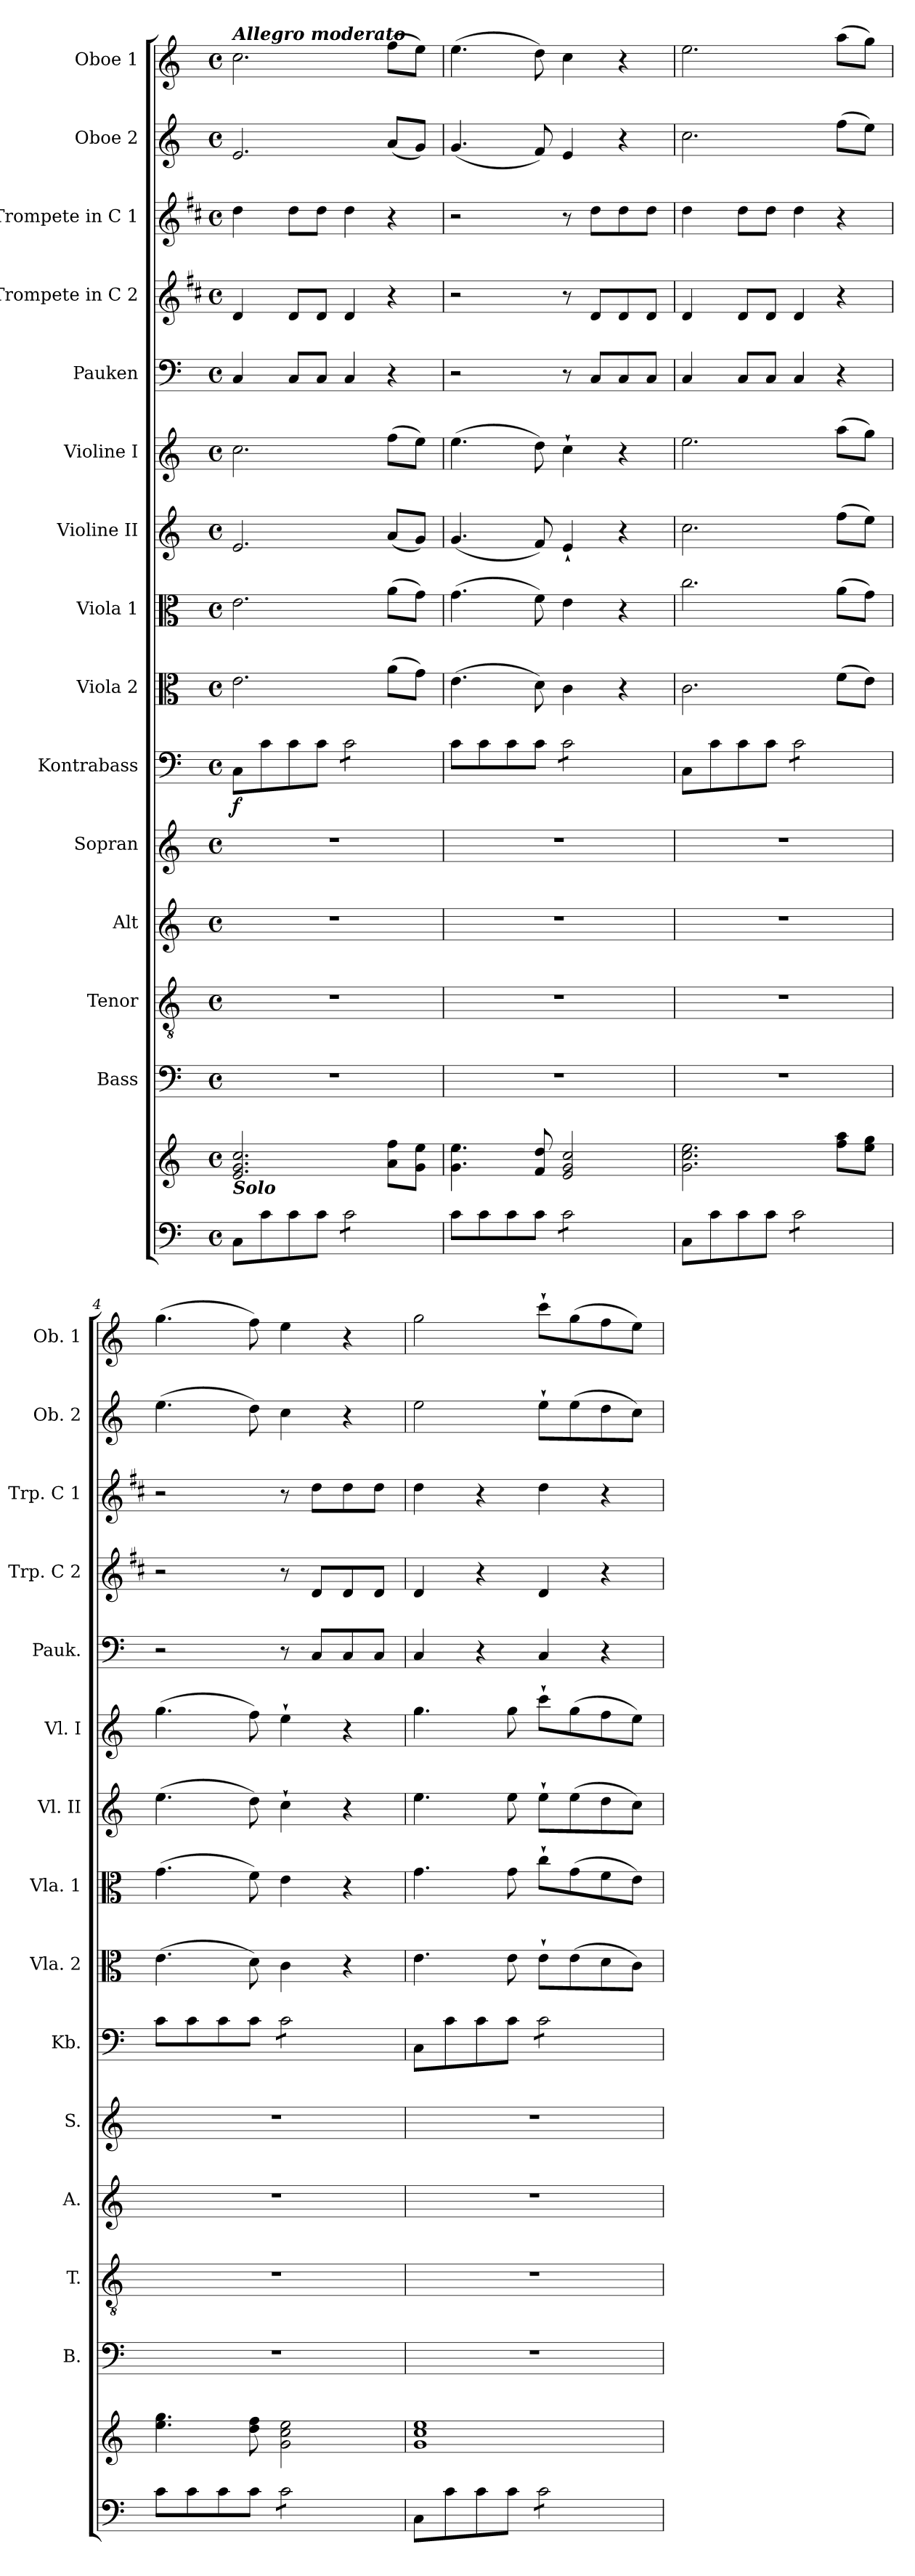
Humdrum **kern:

**kern	**kern	**kern	**kern	**kern	**kern	**kern	**dynam	**kern	**kern	**kern	**kern	**kern	**kern	**kern	**kern	**kern
*part15	*part15	*part14	*part13	*part12	*part11	*part10	*part10	*part9	*part8	*part7	*part6	*part5	*part4	*part3	*part2	*part1
*staff16	*staff15	*staff14	*staff13	*staff12	*staff11	*staff10	*staff10	*staff9	*staff8	*staff7	*staff6	*staff5	*staff4	*staff3	*staff2	*staff1
*	*	*I"Bass	*I"Tenor	*I"Alt	*I"Sopran	*I"Kontrabass	*	*I"Viola 2	*I"Viola 1	*I"Violine II	*I"Violine I	*I"Pauken	*I"Trompete in C 2	*I"Trompete in C 1	*I"Oboe 2	*I"Oboe 1
*	*	*I'B.	*I'T.	*I'A.	*I'S.	*I'Kb.	*	*I'Vla. 2	*I'Vla. 1	*I'Vl. II	*I'Vl. I	*I'Pauk.	*I'Trp. C 2	*I'Trp. C 1	*I'Ob. 2	*I'Ob. 1
*clefF4	*clefG2	*clefF4	*clefGv2	*clefG2	*clefG2	*clefF4	*	*clefC3	*clefC3	*clefG2	*clefG2	*clefF4	*clefG2	*clefG2	*clefG2	*clefG2
*	*	*	*	*	*	*ITrd7c12	*	*	*	*	*	*	*ITrd1c2	*ITrd1c2	*	*
*k[]	*k[]	*k[]	*k[]	*k[]	*k[]	*k[]	*	*k[]	*k[]	*k[]	*k[]	*k[]	*k[]	*k[]	*k[]	*k[]
*C:	*C:	*C:	*C:	*C:	*C:	*C:	*	*C:	*C:	*C:	*C:	*C:	*C:	*C:	*C:	*C:
*M4/4	*M4/4	*M4/4	*M4/4	*M4/4	*M4/4	*M4/4	*	*M4/4	*M4/4	*M4/4	*M4/4	*M4/4	*M4/4	*M4/4	*M4/4	*M4/4
*met(c)	*met(c)	*met(c)	*met(c)	*met(c)	*met(c)	*met(c)	*	*met(c)	*met(c)	*met(c)	*met(c)	*met(c)	*met(c)	*met(c)	*met(c)	*met(c)
=1	=1	=1	=1	=1	=1	=1	=1	=1	=1	=1	=1	=1	=1	=1	=1	=1
!	!	!	!	!	!	!	!	!	!	!	!	!	!	!	!	!LO:TX:a:Bi:t=Allegro moderato
!	!LO:TX:b:Bi:t=Solo	!	!	!	!	!	!	!	!	!	!	!	!	!	!	!
!	!	!	!	!	!	!	!LO:DY:b	!	!	!	!	!	!	!	!	!
8C\L	2.e/ 2.g/ 2.cc/	1r	1r	1r	1r	8CC\L	f	2.e\	2.e\	2.e/	2.cc\	4C/	4c/	4cc\	2.e/	2.cc\
8c\	.	.	.	.	.	8C\	.	.	.	.	.	.	.	.	.	.
8c\	.	.	.	.	.	8C\	.	.	.	.	.	8C/L	8c/L	8cc\L	.	.
8c\J	.	.	.	.	.	8C\J	.	.	.	.	.	8C/J	8c/J	8cc\J	.	.
*tremolo	*	*	*	*	*	*	*	*	*	*	*	*	*	*	*	*
*	*	*	*	*	*	*tremolo	*	*	*	*	*	*	*	*	*	*
8c\L	.	.	.	.	.	8C\L	.	.	.	.	.	4C/	4c/	4cc\	.	.
8c\	.	.	.	.	.	8C\	.	.	.	.	.	.	.	.	.	.
8c\	8a\ 8ff\L	.	.	.	.	8C\	.	(>8a\L	(>8a\L	(<8a/L	(>8ff\L	4r	4r	4r	(<8a/L	(>8ff\L
8c\J	8g\ 8ee\J	.	.	.	.	8C\J	.	8g\J)	8g\J)	8g/J)	8ee\J)	.	.	.	8g/J)	8ee\J)
*	*	*	*	*	*	*Xtremolo	*	*	*	*	*	*	*	*	*	*
*Xtremolo	*	*	*	*	*	*	*	*	*	*	*	*	*	*	*	*
=2	=2	=2	=2	=2	=2	=2	=2	=2	=2	=2	=2	=2	=2	=2	=2	=2
8c\L	4.g\ 4.ee\	1r	1r	1r	1r	8C\L	.	(>4.e\	(>4.g\	(<4.g/	(>4.ee\	2r	2r	2r	(<4.g/	(>4.ee\
8c\	.	.	.	.	.	8C\	.	.	.	.	.	.	.	.	.	.
8c\	.	.	.	.	.	8C\	.	.	.	.	.	.	.	.	.	.
8c\J	8f/ 8dd/	.	.	.	.	8C\J	.	8d\)	8f\)	8f/)	8dd\)	.	.	.	8f/)	8dd\)
*tremolo	*	*	*	*	*	*	*	*	*	*	*	*	*	*	*	*
*	*	*	*	*	*	*tremolo	*	*	*	*	*	*	*	*	*	*
8c\L	2e/ 2g/ 2cc/	.	.	.	.	8C\L	.	4c\	4e\	4e`</	4cc`>\	8r	8r	8r	4e/	4cc\
8c\	.	.	.	.	.	8C\	.	.	.	.	.	8C/L	8c/L	8cc\L	.	.
8c\	.	.	.	.	.	8C\	.	4r	4r	4r	4r	8C/	8c/	8cc\	4r	4r
8c\J	.	.	.	.	.	8C\J	.	.	.	.	.	8C/J	8c/J	8cc\J	.	.
*	*	*	*	*	*	*Xtremolo	*	*	*	*	*	*	*	*	*	*
*Xtremolo	*	*	*	*	*	*	*	*	*	*	*	*	*	*	*	*
=3	=3	=3	=3	=3	=3	=3	=3	=3	=3	=3	=3	=3	=3	=3	=3	=3
8C\L	2.g\ 2.cc\ 2.ee\	1r	1r	1r	1r	8CC\L	.	2.c\	2.cc\	2.cc\	2.ee\	4C/	4c/	4cc\	2.cc\	2.ee\
8c\	.	.	.	.	.	8C\	.	.	.	.	.	.	.	.	.	.
8c\	.	.	.	.	.	8C\	.	.	.	.	.	8C/L	8c/L	8cc\L	.	.
8c\J	.	.	.	.	.	8C\J	.	.	.	.	.	8C/J	8c/J	8cc\J	.	.
*tremolo	*	*	*	*	*	*	*	*	*	*	*	*	*	*	*	*
*	*	*	*	*	*	*tremolo	*	*	*	*	*	*	*	*	*	*
8c\L	.	.	.	.	.	8C\L	.	.	.	.	.	4C/	4c/	4cc\	.	.
8c\	.	.	.	.	.	8C\	.	.	.	.	.	.	.	.	.	.
8c\	8ff\ 8aa\L	.	.	.	.	8C\	.	(>8f\L	(>8a\L	(>8ff\L	(>8aa\L	4r	4r	4r	(>8ff\L	(>8aa\L
8c\J	8ee\ 8gg\J	.	.	.	.	8C\J	.	8e\J)	8g\J)	8ee\J)	8gg\J)	.	.	.	8ee\J)	8gg\J)
*	*	*	*	*	*	*Xtremolo	*	*	*	*	*	*	*	*	*	*
*Xtremolo	*	*	*	*	*	*	*	*	*	*	*	*	*	*	*	*
=4	=4	=4	=4	=4	=4	=4	=4	=4	=4	=4	=4	=4	=4	=4	=4	=4
8c\L	4.ee\ 4.gg\	1r	1r	1r	1r	8C\L	.	(>4.e\	(>4.g\	(>4.ee\	(>4.gg\	2r	2r	2r	(>4.ee\	(>4.gg\
8c\	.	.	.	.	.	8C\	.	.	.	.	.	.	.	.	.	.
8c\	.	.	.	.	.	8C\	.	.	.	.	.	.	.	.	.	.
8c\J	8dd\ 8ff\	.	.	.	.	8C\J	.	8d\)	8f\)	8dd\)	8ff\)	.	.	.	8dd\)	8ff\)
*tremolo	*	*	*	*	*	*	*	*	*	*	*	*	*	*	*	*
*	*	*	*	*	*	*tremolo	*	*	*	*	*	*	*	*	*	*
8c\L	2g\ 2cc\ 2ee\	.	.	.	.	8C\L	.	4c\	4e\	4cc`>\	4ee`>\	8r	8r	8r	4cc\	4ee\
8c\	.	.	.	.	.	8C\	.	.	.	.	.	8C/L	8c/L	8cc\L	.	.
8c\	.	.	.	.	.	8C\	.	4r	4r	4r	4r	8C/	8c/	8cc\	4r	4r
8c\J	.	.	.	.	.	8C\J	.	.	.	.	.	8C/J	8c/J	8cc\J	.	.
*	*	*	*	*	*	*Xtremolo	*	*	*	*	*	*	*	*	*	*
*Xtremolo	*	*	*	*	*	*	*	*	*	*	*	*	*	*	*	*
=5	=5	=5	=5	=5	=5	=5	=5	=5	=5	=5	=5	=5	=5	=5	=5	=5
8C\L	1g 1cc 1ee	1r	1r	1r	1r	8CC\L	.	4.e\	4.g\	4.ee\	4.gg\	4C/	4c/	4cc\	2ee\	2gg\
8c\	.	.	.	.	.	8C\	.	.	.	.	.	.	.	.	.	.
8c\	.	.	.	.	.	8C\	.	.	.	.	.	4r	4r	4r	.	.
8c\J	.	.	.	.	.	8C\J	.	8e\	8g\	8ee\	8gg\	.	.	.	.	.
*tremolo	*	*	*	*	*	*	*	*	*	*	*	*	*	*	*	*
*	*	*	*	*	*	*tremolo	*	*	*	*	*	*	*	*	*	*
8c\L	.	.	.	.	.	8C\L	.	8e`>\L	8cc`>\L	8ee`>\L	8ccc`>\L	4C/	4c/	4cc\	8ee`>\L	8ccc`>\L
8c\	.	.	.	.	.	8C\	.	(>8e\	(>8g\	(>8ee\	(>8gg\	.	.	.	(>8ee\	(>8gg\
8c\	.	.	.	.	.	8C\	.	8d\	8f\	8dd\	8ff\	4r	4r	4r	8dd\	8ff\
8c\J	.	.	.	.	.	8C\J	.	8c\J)	8e\J)	8cc\J)	8ee\J)	.	.	.	8cc\J)	8ee\J)
*	*	*	*	*	*	*Xtremolo	*	*	*	*	*	*	*	*	*	*
*Xtremolo	*	*	*	*	*	*	*	*	*	*	*	*	*	*	*	*
=	=	=	=	=	=	=	=	=	=	=	=	=	=	=	=	=
*-	*-	*-	*-	*-	*-	*-	*-	*-	*-	*-	*-	*-	*-	*-	*-	*-
